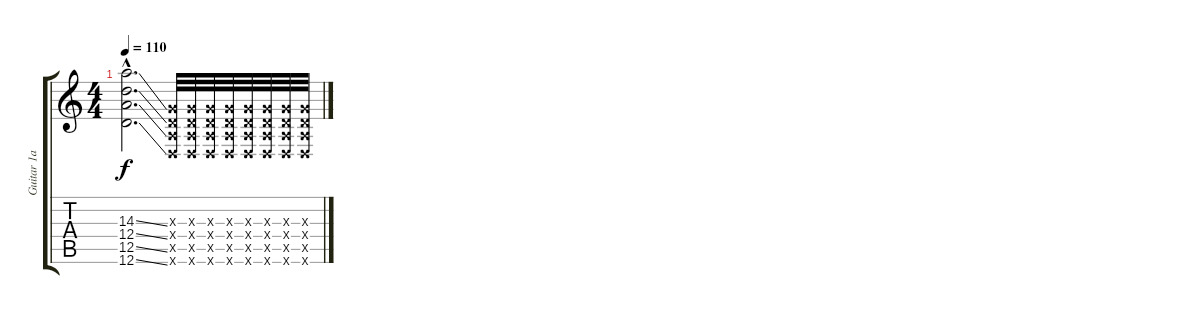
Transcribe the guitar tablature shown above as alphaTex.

\track ("Guitar 1a" "Guitar 1a") {instrument overdrivenguitar}
\staff {score tabs}
\tuning (E4 B3 G3 D3 A2 D2) {hide}
\ts (4 4)
\tempo 110
\clef g2
\ks c
(14.3{ss hac} 12.4{ss hac} 12.5{ss hac} 12.6{ss hac}).2{d dy f instrument guitarfretnoise} (0.3{x} 0.4{x} 0.5{x} 0.6{x}).32{instrument electricguitarmuted} (0.3{x} 0.4{x} 0.5{x} 0.6{x}).32 (0.3{x} 0.4{x} 0.5{x} 0.6{x}).32 (0.3{x} 0.4{x} 0.5{x} 0.6{x}).32 (0.3{x} 0.4{x} 0.5{x} 0.6{x}).32 (0.3{x} 0.4{x} 0.5{x} 0.6{x}).32 (0.3{x} 0.4{x} 0.5{x} 0.6{x}).32 (0.3{x} 0.4{x} 0.5{x} 0.6{x}).32
